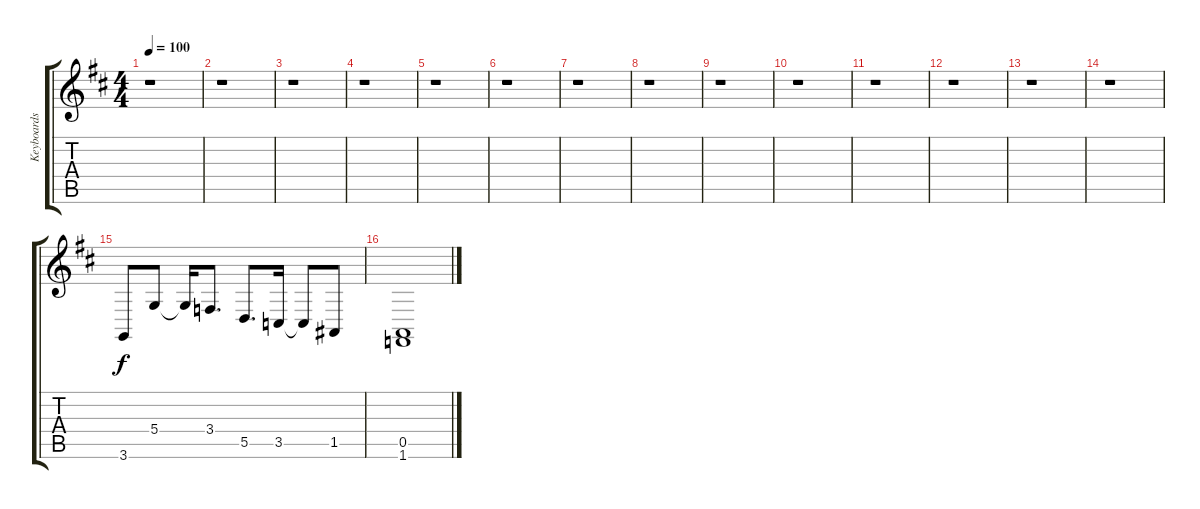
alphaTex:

\track ("Keyboards" "Keyboards") {instrument drawbarorgan}
\staff {score tabs}
\tuning (E4 B3 G3 D3 A2 E2) {hide}
\ts (4 4)
\tempo 100
\clef g2
\ks d
r.1{dy f} |
r.1 |
r.1 |
r.1 |
r.1 |
r.1 |
r.1 |
r.1 |
r.1 |
r.1 |
r.1 |
r.1 |
r.1 |
r.1 |
3.6.8 5.4.8 5.4{t}.16 3.4.8{d} 5.5.8{d} 3.5.16 3.5{t}.8 1.5.8 |
(0.5 1.6).1
